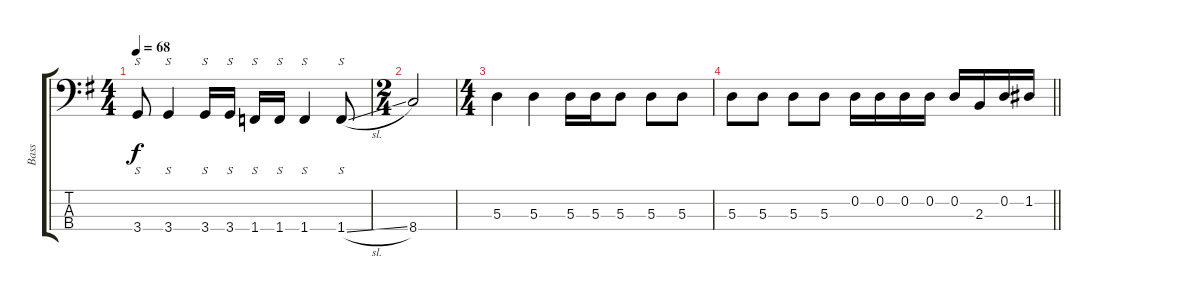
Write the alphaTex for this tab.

\track ("Bass" "Bass") {instrument electricbassfinger}
\staff {score tabs}
\tuning (G2 D2 A1 E1) {hide}
\ts (4 4)
\tempo 68
\clef f4
\ks g
3.4.8{s dy f} 3.4.4{s} 3.4.16{s} 3.4.16{s} 1.4.16{s} 1.4.16{s} 1.4.4{s} 1.4{sl}.8{s} |
\ts (2 4)
8.4.2 |
\ts (4 4)
5.3.4 5.3.4 5.3.16 5.3.16 5.3.8 5.3.8 5.3.8 |
\barLineRight lightlight
5.3.8 5.3.8 5.3.8 5.3.8 0.2.16 0.2.16 0.2.16 0.2.16 0.2.16 2.3.16 0.2.16 1.2.16
